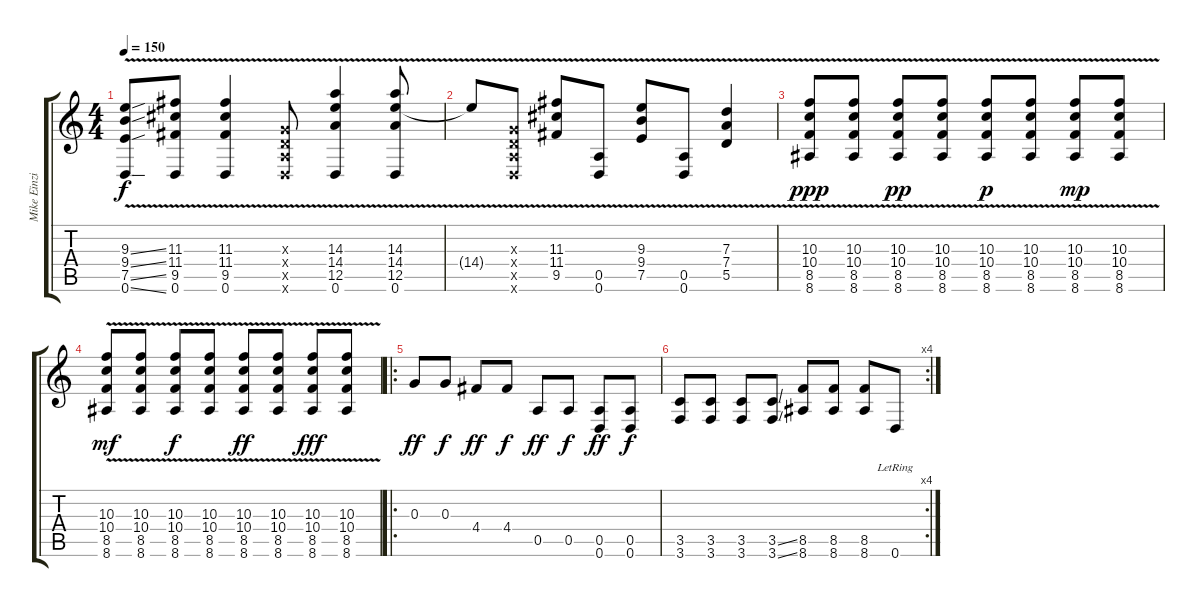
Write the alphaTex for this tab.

\track ("Mike Einziger" "Mike Einzi") {instrument electricguitarjazz}
\staff {score tabs}
\tuning (E4 B3 G3 D3 A2 D2) {hide}
\ts (4 4)
\tempo 150
\clef g2
\ks c
(9.3{v ss} 9.4{v ss} 7.5{v ss} 0.6{v ss}).8{dy f} (11.3{v} 11.4{v} 9.5{v} 0.6{v}).8 (11.3{v} 11.4{v} 9.5{v} 0.6{v}).4 (0.3{v x} 0.4{v x} 0.5{v x} 0.6{v x}).8 (14.3{v} 14.4{v} 12.5{v} 0.6{v}).4 (14.3{v} 14.4{v} 12.5{v} 0.6{v}).8 |
14.4{v t}.8 (0.3{v x} 0.4{v x} 0.5{v x} 0.6{v x}).8 (11.3{v} 11.4{v} 9.5{v}).8 (0.5{v} 0.6{v}).8 (9.3{v} 9.4{v} 7.5{v}).8 (0.5{v} 0.6{v}).8 (7.3{v} 7.4{v} 5.5{v}).4 |
(10.3{v} 10.4{v} 8.5{v} 8.6{v}).8{dy ppp} (10.3{v} 10.4{v} 8.5{v} 8.6{v}).8 (10.3{v} 10.4{v} 8.5{v} 8.6{v}).8{dy pp} (10.3{v} 10.4{v} 8.5{v} 8.6{v}).8 (10.3{v} 10.4{v} 8.5{v} 8.6{v}).8{dy p} (10.3{v} 10.4{v} 8.5{v} 8.6{v}).8 (10.3{v} 10.4{v} 8.5{v} 8.6{v}).8{dy mp} (10.3{v} 10.4{v} 8.5{v} 8.6{v}).8 |
(10.3{v} 10.4{v} 8.5{v} 8.6{v}).8{dy mf} (10.3{v} 10.4{v} 8.5{v} 8.6{v}).8 (10.3{v} 10.4{v} 8.5{v} 8.6{v}).8{dy f} (10.3{v} 10.4{v} 8.5{v} 8.6{v}).8 (10.3{v} 10.4{v} 8.5{v} 8.6{v}).8{dy ff} (10.3{v} 10.4{v} 8.5{v} 8.6{v}).8 (10.3{v} 10.4{v} 8.5{v} 8.6{v}).8{dy fff} (10.3{v} 10.4{v} 8.5{v} 8.6{v}).8 |
\ro
0.3.8{dy ff} 0.3.8{dy f} 4.4.8{dy ff} 4.4.8{dy f} 0.5.8{dy ff} 0.5.8{dy f} (0.5 0.6).8{dy ff} (0.5 0.6).8{dy f} |
\rc 4
(3.5 3.6).8 (3.5 3.6).8 (3.5 3.6).8 (3.5{ss} 3.6{ss}).8 (8.5 8.6).8 (8.5 8.6).8 (8.5 8.6).8 0.6{lr}.8
